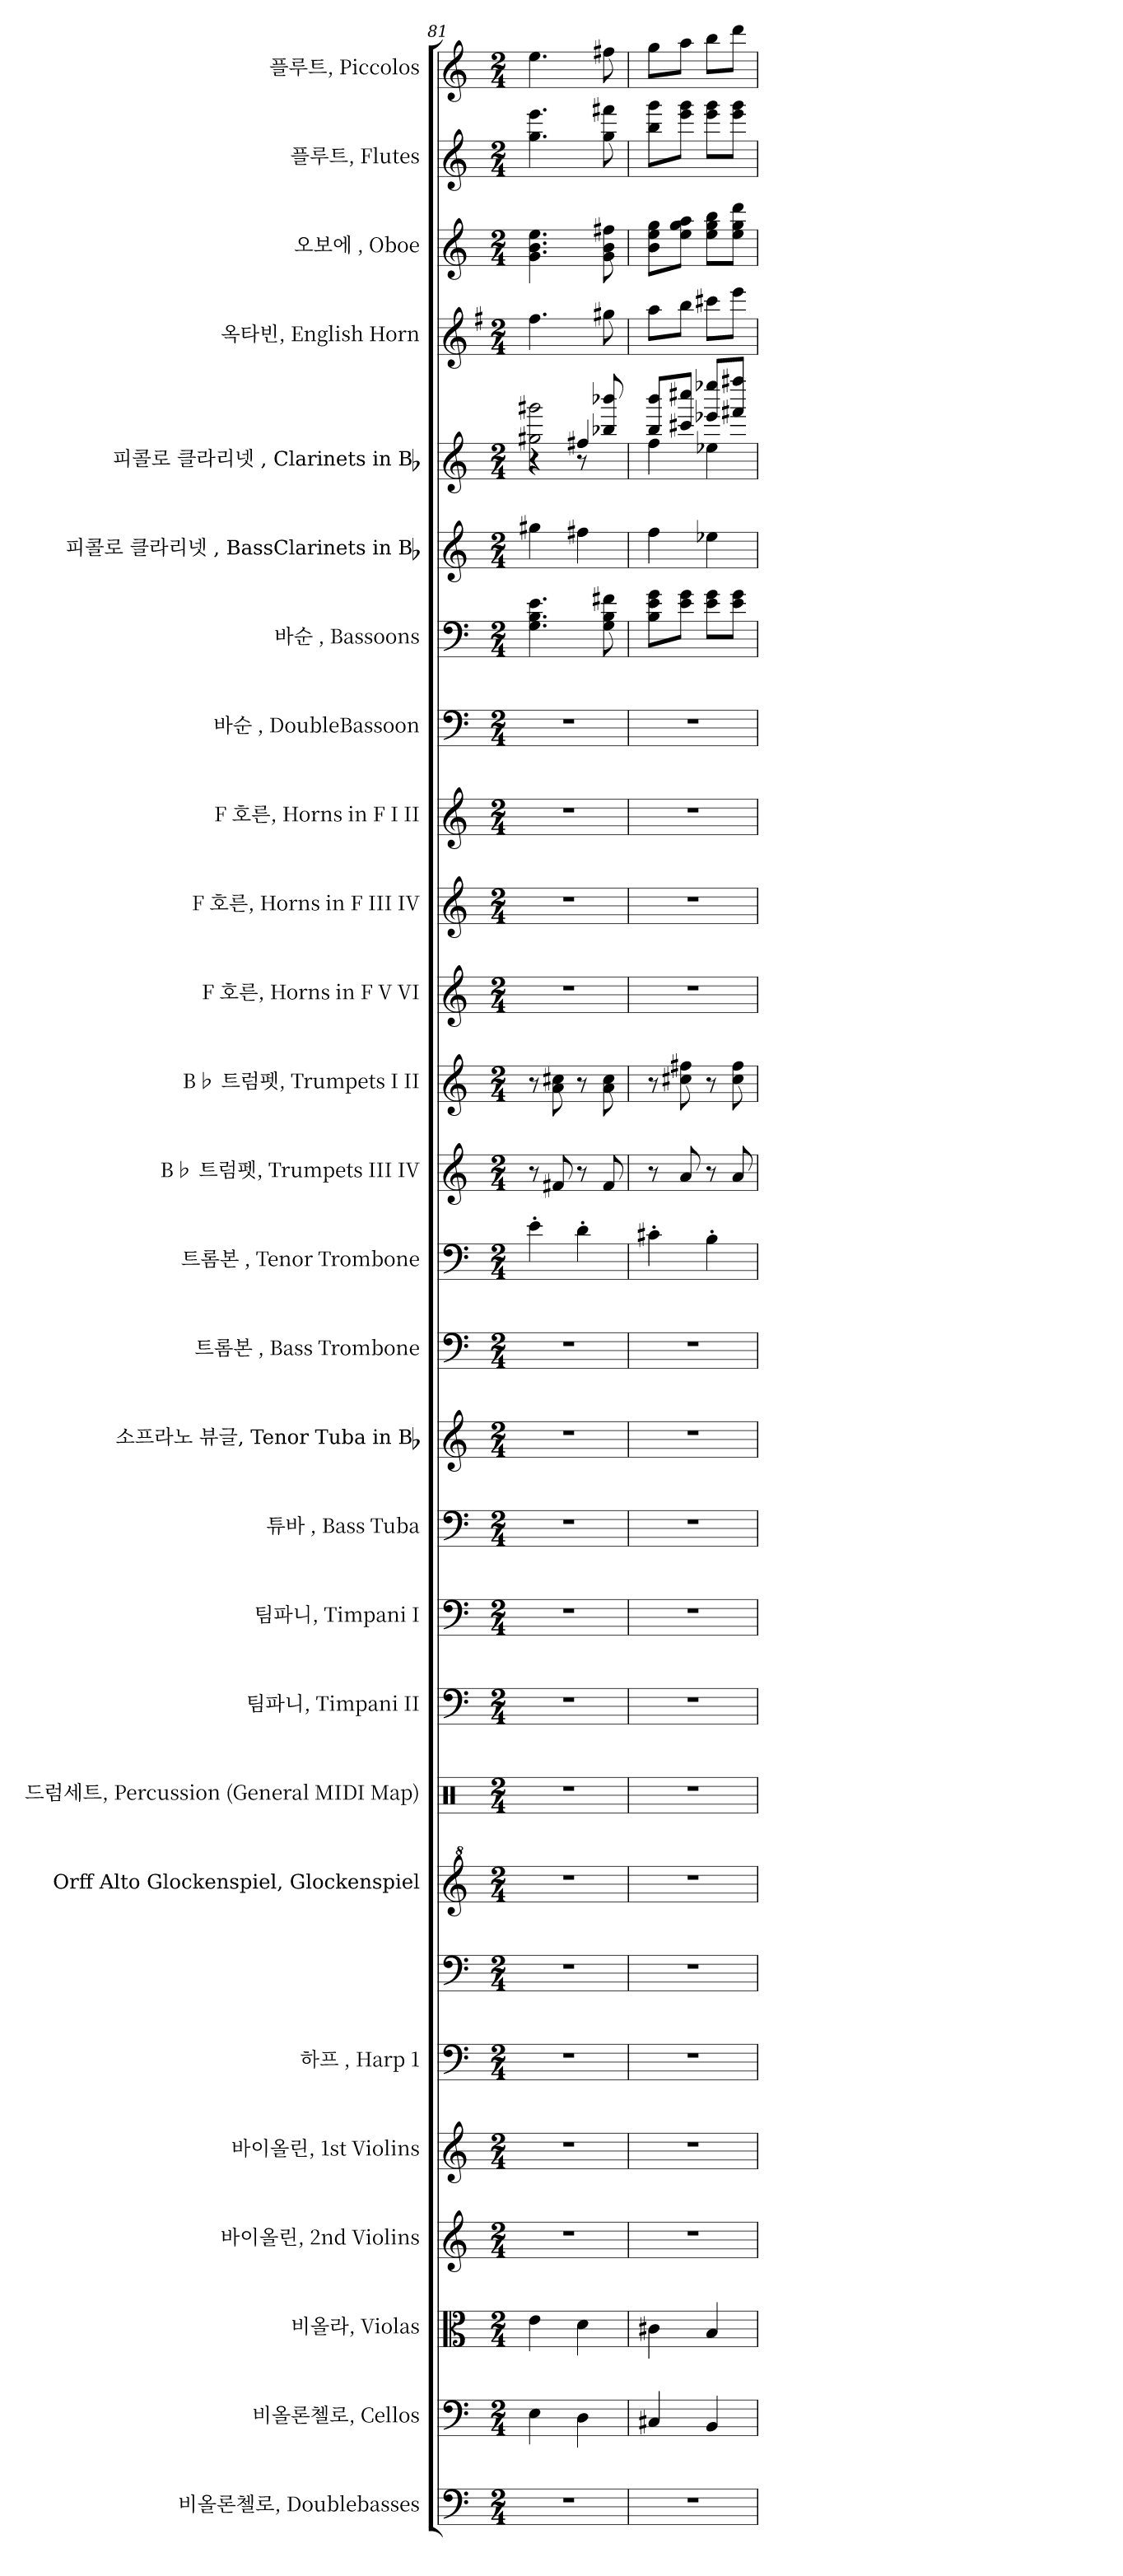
**kern	**kern	**kern	**kern	**kern	**kern	**kern	**kern	**kern	**kern	**kern	**kern	**kern	**kern	**kern	**kern	**kern	**kern	**kern	**kern	**kern	**kern	**kern	**kern	**kern	**kern	**kern	**kern
*part27	*part26	*part25	*part24	*part23	*part22	*part22	*part21	*part20	*part19	*part18	*part17	*part16	*part15	*part14	*part13	*part12	*part11	*part10	*part9	*part8	*part7	*part6	*part5	*part4	*part3	*part2	*part1
*staff28	*staff27	*staff26	*staff25	*staff24	*staff23	*staff22	*staff21	*staff20	*staff19	*staff18	*staff17	*staff16	*staff15	*staff14	*staff13	*staff12	*staff11	*staff10	*staff9	*staff8	*staff7	*staff6	*staff5	*staff4	*staff3	*staff2	*staff1
*I"비올론첼로, Doublebasses	*I"비올론첼로, Cellos	*I"비올라, Violas	*I"바이올린, 2nd Violins	*I"바이올린, 1st Violins	*I"하프 , Harp 1	*	*I"Orff Alto Glockenspiel, Glockenspiel	*I"드럼세트, Percussion (General MIDI Map)	*I"팀파니, Timpani II	*I"팀파니, Timpani I	*I"튜바 , Bass Tuba	*I"소프라노 뷰글, Tenor Tuba in Bb	*I"트롬본 , Bass Trombone	*I"트롬본 , Tenor Trombone	*I"B♭ 트럼펫, Trumpets III IV	*I"B♭ 트럼펫, Trumpets I II	*I"F 호른, Horns in F  V  VI	*I"F 호른, Horns in F III IV	*I"F 호른, Horns in F  I  II	*I"바순 , DoubleBassoon	*I"바순 , Bassoons	*I"피콜로 클라리넷 , BassClarinets in Bb	*I"피콜로 클라리넷 , Clarinets in Bb	*I"옥타빈, English Horn	*I"오보에 , Oboe	*I"플루트, Flutes	*I"플루트, Piccolos
*	*	*I'Vlas.	*I'Vlns.	*I'Vlns.	*I'Hrp.	*	*I'O. A. Glk.	*	*I'Timp.	*I'Timp.	*I'Tba.	*	*I'Tbn.	*I'Tbn.	*I'B♭ Tpt.	*I'B♭ Tpt.	*I'F Hn.	*I'F Hn.	*I'F Hn.	*	*I'Bsn.	*	*	*	*I'Ob.	*I'Fl.	*
*clefF4	*clefF4	*clefC3	*clefG2	*clefG2	*clefF4	*clefF4	*clefG^2	*clefX	*clefF4	*clefF4	*clefF4	*clefG2	*clefF4	*clefF4	*clefG2	*clefG2	*clefG2	*clefG2	*clefG2	*clefF4	*clefF4	*clefG2	*clefG2	*clefG2	*clefG2	*clefG2	*clefG2
*	*	*	*	*	*	*	*	*	*	*	*	*	*	*	*ITrd1c2	*ITrd1c2	*ITrd4c7	*ITrd4c7	*ITrd4c7	*	*	*ITrd-5c-8	*ITrd-5c-8	*ITrd4c7	*	*	*
*k[]	*k[]	*k[]	*k[]	*k[]	*k[]	*k[]	*k[]	*k[]	*k[]	*k[]	*k[]	*k[]	*k[]	*k[]	*k[b-e-]	*k[b-e-]	*k[b-]	*k[b-]	*k[b-]	*k[]	*k[]	*k[b-e-a-d-]	*k[b-e-a-d-]	*k[]	*k[]	*k[]	*k[]
*M2/4	*M2/4	*M2/4	*M2/4	*M2/4	*M2/4	*M2/4	*M2/4	*M2/4	*M2/4	*M2/4	*M2/4	*M2/4	*M2/4	*M2/4	*M2/4	*M2/4	*M2/4	*M2/4	*M2/4	*M2/4	*M2/4	*M2/4	*M2/4	*M2/4	*M2/4	*M2/4	*M2/4
=81	=81	=81	=81	=81	=81	=81	=81	=81	=81	=81	=81	=81	=81	=81	=81	=81	=81	=81	=81	=81	=81	=81	=81	=81	=81	=81	=81
*	*	*	*	*	*	*	*	*	*	*	*	*	*	*	*	*	*	*	*	*	*	*	*^	*	*	*	*
*	*	*	*	*	*	*	*	*	*	*	*	*	*	*	*	*	*	*	*	*	*	*	*	*^	*	*	*	*
2r	4E\	4e\	2r	2r	2r	2r	2r	2r	2r	2r	2r	2r	2r	4e'\	8r	8r	2r	2r	2r	2r	4.G\ 4.B\ 4.e\	4eeen\	4r	2eeen\ 2eeeen\	4r	4.b\	4.g\ 4.b\ 4.ee\	4.gg\ 4.eee\	4.ee\
.	.	.	.	.	.	.	.	.	.	.	.	.	.	.	8en/	8g\ 8bn\	.	.	.	.	.	.	.	.	.	.	.	.	.
.	4D\	4d\	.	.	.	.	.	.	.	.	.	.	.	4d'\	8r	8r	.	.	.	.	.	4dddn\	8r	.	4dddn/	.	.	.	.
.	.	.	.	.	.	.	.	.	.	.	.	.	.	.	8e/	8g\ 8b\	.	.	.	.	8G\ 8B\ 8f#X\	.	8ggg-X/ 8gggg-X/	.	.	8cc#X\	8g\ 8b\ 8ff#X\	8gg\ 8fff#X\	8ff#X\
*	*	*	*	*	*	*	*	*	*	*	*	*	*	*	*	*	*	*	*	*	*	*	*	*v	*v	*	*	*	*
!!LO:PB:g=z
=82	=82	=82	=82	=82	=82	=82	=82	=82	=82	=82	=82	=82	=82	=82	=82	=82	=82	=82	=82	=82	=82	=82	=82	=82	=82	=82	=82	=82
2r	4C#X/	4c#X\	2r	2r	2r	2r	2r	2r	2r	2r	2r	2r	2r	4c#X'\	8r	8r	2r	2r	2r	2r	8B\ 8e\ 8g\L	4ddd-\	8ggg/ 8gggg/L	4ddd-\	8dd\L	8b\ 8ee\ 8gg\L	8bb\ 8ggg\L	8gg\L
.	.	.	.	.	.	.	.	.	.	.	.	.	.	.	8g/	8bn\ 8een\	.	.	.	.	8e\ 8g\J	.	8aaan/ 8aaaan/J	.	8ee\J	8ee\ 8gg\ 8aa\J	8eee\ 8ggg\J	8aa\J
.	4BB/	4B/	.	.	.	.	.	.	.	.	.	.	.	4B'\	8r	8r	.	.	.	.	8e\ 8g\L	4ccc-X\	8cccc-X/ 8ccccc-X/L	4ccc-X\	8ff#X\L	8ee\ 8gg\ 8bb\L	8eee\ 8ggg\L	8bb\L
.	.	.	.	.	.	.	.	.	.	.	.	.	.	.	8g/	8b\ 8ee\	.	.	.	.	8e\ 8g\J	.	8ddddn/ 8dddddn/J	.	8aa\J	8ee\ 8gg\ 8ddd\J	8eee\ 8ggg\J	8ddd\J
*	*	*	*	*	*	*	*	*	*	*	*	*	*	*	*	*	*	*	*	*	*	*	*v	*v	*	*	*	*
=	=	=	=	=	=	=	=	=	=	=	=	=	=	=	=	=	=	=	=	=	=	=	=	=	=	=	=
*-	*-	*-	*-	*-	*-	*-	*-	*-	*-	*-	*-	*-	*-	*-	*-	*-	*-	*-	*-	*-	*-	*-	*-	*-	*-	*-	*-
